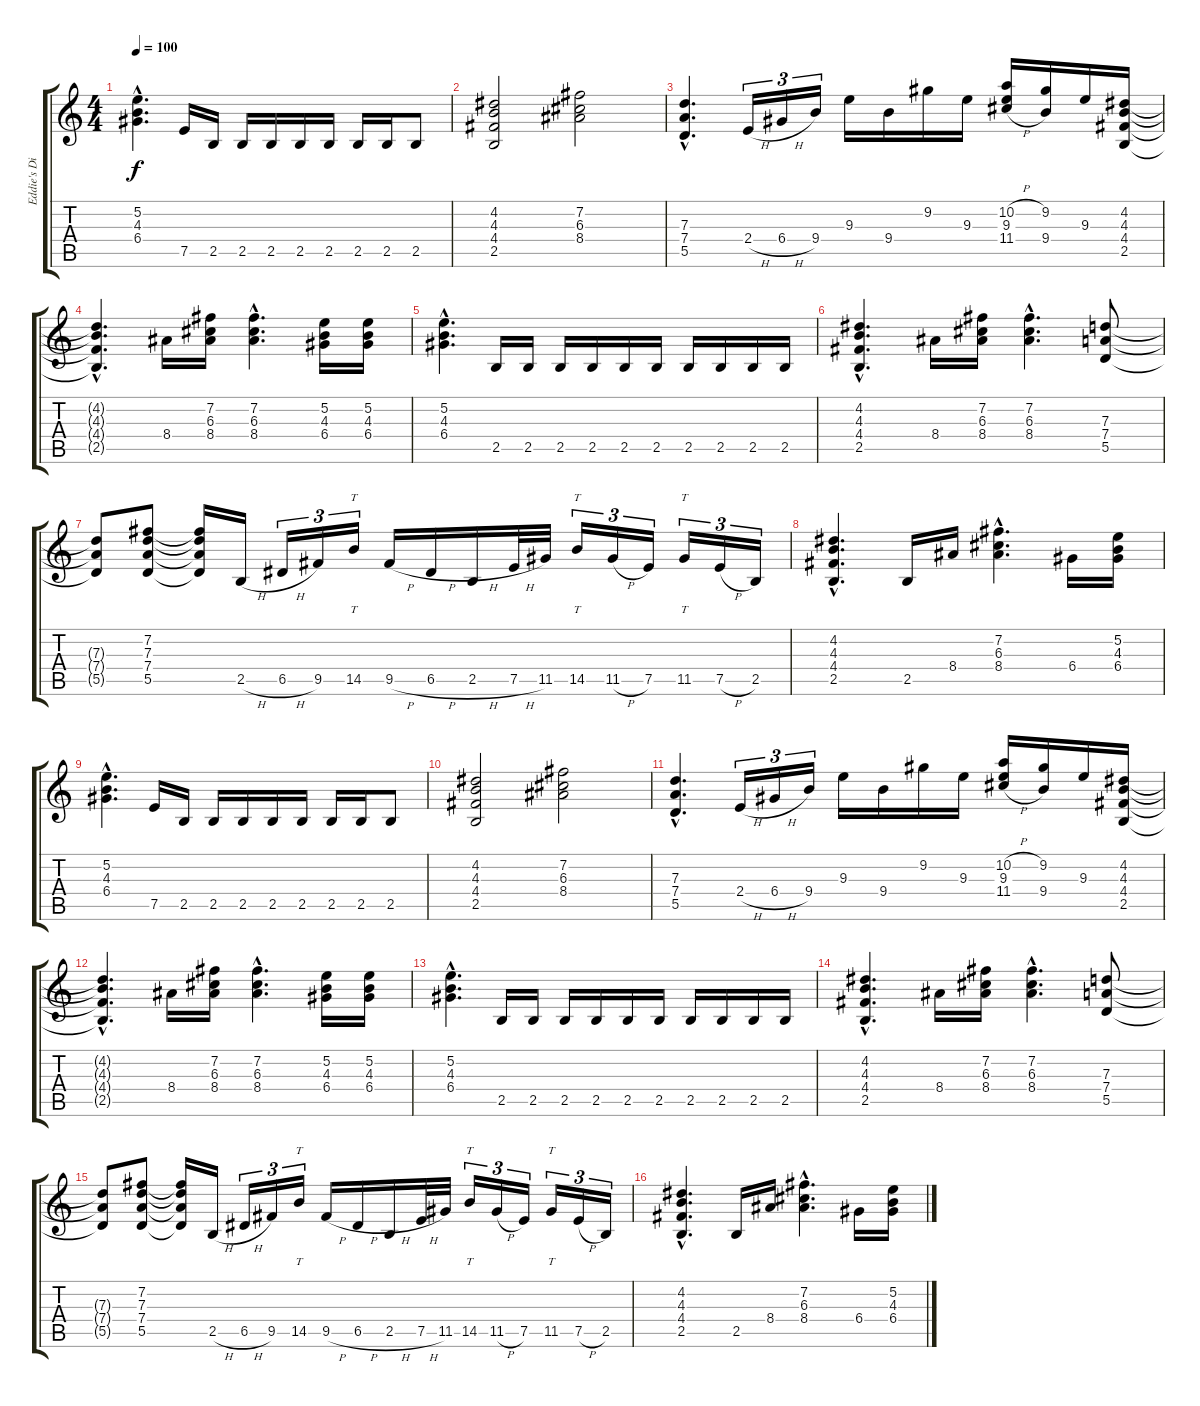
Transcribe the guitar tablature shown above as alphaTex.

\track ("Eddie's Distorsion" "Eddie's Di") {instrument overdrivenguitar}
\staff {score tabs}
\tuning (E4 B3 G3 D3 A2 E2) {hide}
\ts (4 4)
\tempo 100
\clef g2
\ks c
(5.2{hac} 4.3{hac} 6.4{hac}).4{d dy f} 7.5.16 2.5.16 2.5.16 2.5.16 2.5.16 2.5.16 2.5.16 2.5.16 2.5.8 |
(4.2 4.3 4.4 2.5).2 (7.2 6.3 8.4).2 |
(7.3{hac} 7.4{hac} 5.5{hac}).4{d} 2.4{h}.16{tu (3 2)} 6.4{h}.16{tu (3 2)} 9.4.16{tu (3 2)} 9.3.16 9.4.16 9.2.16 9.3.16 (10.2{h} 9.3 11.4{h}).16 (9.2 9.4).16 9.3.16 (4.2 4.3 4.4 2.5).16 |
(4.2{hac t} 4.3{hac t} 4.4{hac t} 2.5{hac t}).4{d} 8.4.16 (7.2 6.3 8.4).16 (7.2{hac} 6.3{hac} 8.4{hac}).4{d} (5.2 4.3 6.4).16 (5.2 4.3 6.4).16 |
(5.2{hac} 4.3{hac} 6.4{hac}).4{d} 2.5.16 2.5.16 2.5.16 2.5.16 2.5.16 2.5.16 2.5.16 2.5.16 2.5.16 2.5.16 |
(4.2{hac} 4.3{hac} 4.4{hac} 2.5{hac}).4{d} 8.4.16 (7.2 6.3 8.4).16 (7.2{hac} 6.3{hac} 8.4{hac}).4{d} (7.3 7.4 5.5).8 |
(7.3{t} 7.4{t} 5.5{t}).8 (7.2 7.3 7.4 5.5).8 (7.2{t} 7.3{t} 7.4{t} 5.5{t}).16 2.5{h}.16 6.5{h}.16{tu (3 2)} 9.5.16{tu (3 2)} 14.5.16{tt tu (3 2)} 9.5{h}.16 6.5{h}.16 2.5{h}.16 7.5{h}.32 11.5.32 14.5.16{tt tu (3 2)} 11.5{h}.16{tu (3 2)} 7.5.16{tu (3 2)} 11.5.16{tt tu (3 2)} 7.5{h}.16{tu (3 2)} 2.5.16{tu (3 2)} |
(4.2{hac} 4.3{hac} 4.4{hac} 2.5{hac}).4{d} 2.5.16 8.4.16 (7.2{hac} 6.3{hac} 8.4{hac}).4{d} 6.4.16 (5.2 4.3 6.4).16 |
(5.2{hac} 4.3{hac} 6.4{hac}).4{d} 7.5.16 2.5.16 2.5.16 2.5.16 2.5.16 2.5.16 2.5.16 2.5.16 2.5.8 |
(4.2 4.3 4.4 2.5).2 (7.2 6.3 8.4).2 |
(7.3{hac} 7.4{hac} 5.5{hac}).4{d} 2.4{h}.16{tu (3 2)} 6.4{h}.16{tu (3 2)} 9.4.16{tu (3 2)} 9.3.16 9.4.16 9.2.16 9.3.16 (10.2{h} 9.3 11.4{h}).16 (9.2 9.4).16 9.3.16 (4.2 4.3 4.4 2.5).16 |
(4.2{hac t} 4.3{hac t} 4.4{hac t} 2.5{hac t}).4{d} 8.4.16 (7.2 6.3 8.4).16 (7.2{hac} 6.3{hac} 8.4{hac}).4{d} (5.2 4.3 6.4).16 (5.2 4.3 6.4).16 |
(5.2{hac} 4.3{hac} 6.4{hac}).4{d} 2.5.16 2.5.16 2.5.16 2.5.16 2.5.16 2.5.16 2.5.16 2.5.16 2.5.16 2.5.16 |
(4.2{hac} 4.3{hac} 4.4{hac} 2.5{hac}).4{d} 8.4.16 (7.2 6.3 8.4).16 (7.2{hac} 6.3{hac} 8.4{hac}).4{d} (7.3 7.4 5.5).8 |
(7.3{t} 7.4{t} 5.5{t}).8 (7.2 7.3 7.4 5.5).8 (7.2{t} 7.3{t} 7.4{t} 5.5{t}).16 2.5{h}.16 6.5{h}.16{tu (3 2)} 9.5.16{tu (3 2)} 14.5.16{tt tu (3 2)} 9.5{h}.16 6.5{h}.16 2.5{h}.16 7.5{h}.32 11.5.32 14.5.16{tt tu (3 2)} 11.5{h}.16{tu (3 2)} 7.5.16{tu (3 2)} 11.5.16{tt tu (3 2)} 7.5{h}.16{tu (3 2)} 2.5.16{tu (3 2)} |
(4.2{hac} 4.3{hac} 4.4{hac} 2.5{hac}).4{d} 2.5.16 8.4.16 (7.2{hac} 6.3{hac} 8.4{hac}).4{d} 6.4.16 (5.2 4.3 6.4).16
